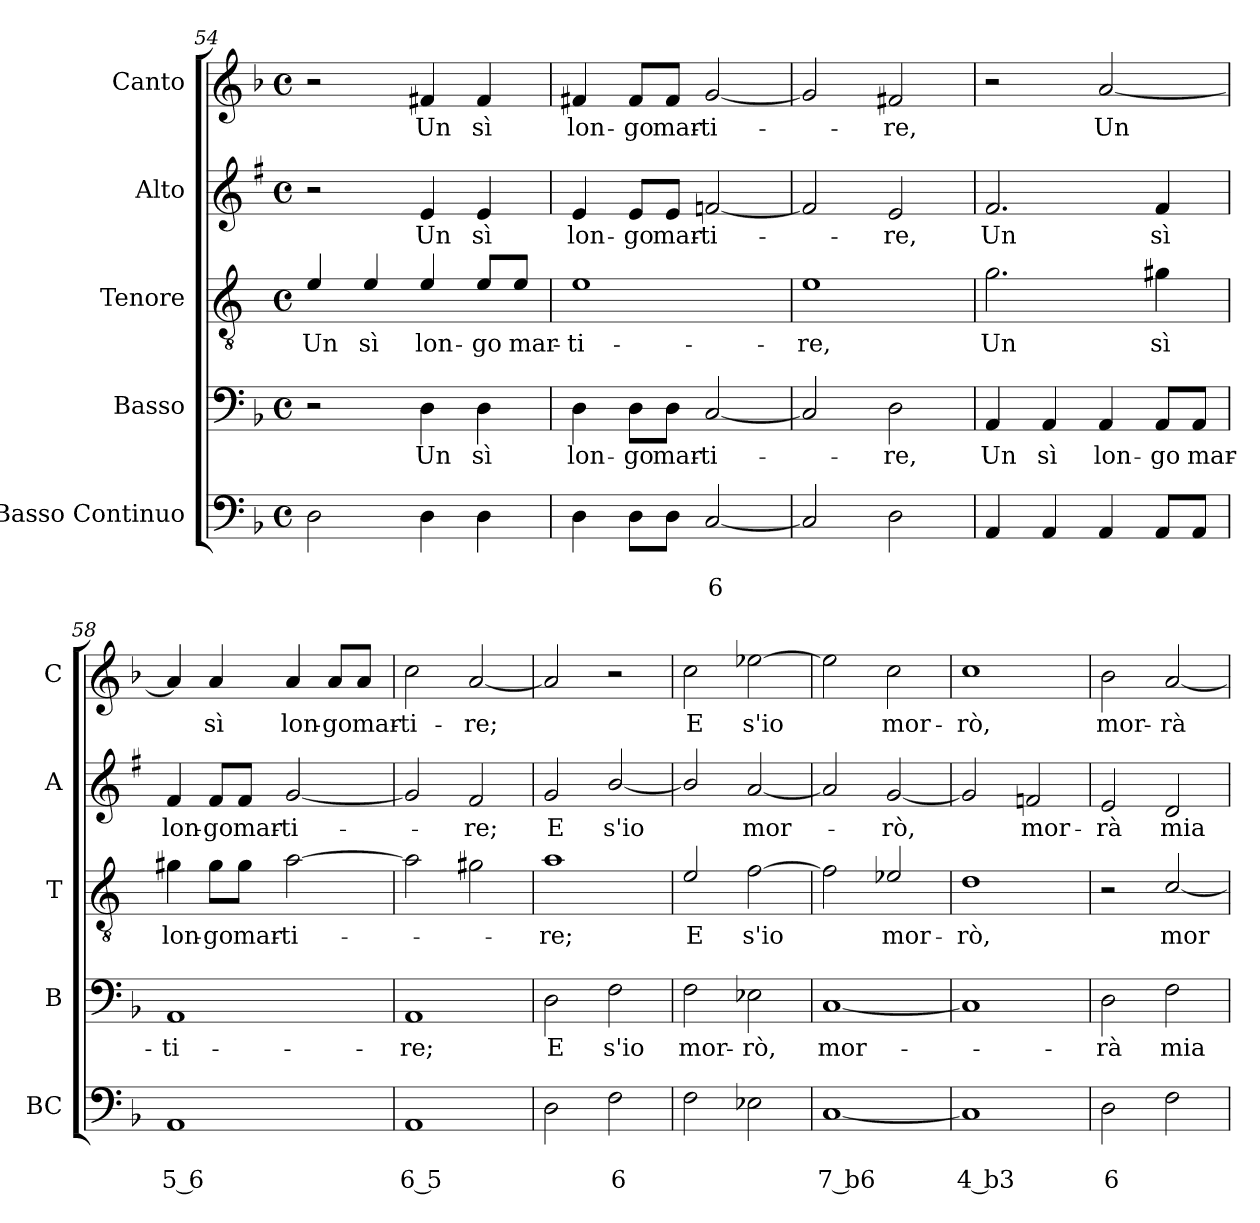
**kern	**text	**text	**kern	**text	**kern	**text	**kern	**text	**kern	**text
*part5	*part5	*part5	*part4	*part4	*part3	*part3	*part2	*part2	*part1	*part1
*staff5	*staff5	*staff5	*staff4	*staff4	*staff3	*staff3	*staff2	*staff2	*staff1	*staff1
*I"Basso Continuo	*	*	*I"Basso	*	*I"Tenore	*	*I"Alto	*	*I"Canto	*
*I'BC	*	*	*I'B	*	*I'T	*	*I'A	*	*I'C	*
!!LO:LB:g=z
*clefF4	*	*	*clefF4	*	*clefGv2	*	*clefG2	*	*clefG2	*
*	*	*	*	*	*ITrd4c7	*	*ITrd1c2	*	*	*
*k[b-]	*	*	*k[b-]	*	*k[b-]	*	*k[b-]	*	*k[b-]	*
*F:	*	*	*F:	*	*F:	*	*F:	*	*F:	*
*M4/4	*	*	*M4/4	*	*M4/4	*	*M4/4	*	*M4/4	*
*met(c)	*	*	*met(c)	*	*met(c)	*	*met(c)	*	*met(c)	*
=54	=54	=54	=54	=54	=54	=54	=54	=54	=54	=54
!	!	!	!	!	!	!LO:LY:b	!	!	!	!
2D\	.	.	2r	.	4A/	Un	2r	.	2r	.
!	!	!	!	!	!	!LO:LY:b	!	!	!	!
.	.	.	.	.	4A/	sì	.	.	.	.
!	!	!	!	!LO:LY:b	!	!LO:LY:b	!	!LO:LY:b	!	!LO:LY:b
4D\	.	.	4D\	Un	4A/	lon-	4d/	Un	4f#X/	Un
!	!	!	!	!LO:LY:b	!	!LO:LY:b	!	!LO:LY:b	!	!LO:LY:b
4D\	.	.	4D\	sì	8A/L	-go	4d/	sì	4f#/	sì
!	!	!	!	!	!	!LO:LY:b	!	!	!	!
.	.	.	.	.	8A/J	mar-	.	.	.	.
=55	=55	=55	=55	=55	=55	=55	=55	=55	=55	=55
!	!	!	!	!LO:LY:b	!	!LO:LY:b	!	!LO:LY:b	!	!LO:LY:b
4D\	.	.	4D\	lon-	1A	-ti-	4d/	lon-	4f#X/	lon-
!	!	!	!	!LO:LY:b	!	!	!	!LO:LY:b	!	!LO:LY:b
8D\L	.	.	8D\L	-go	.	.	8d/L	-go	8f#/L	-go
!	!	!	!	!LO:LY:b	!	!	!	!LO:LY:b	!	!LO:LY:b
8D\J	.	.	8D\J	mar-	.	.	8d/J	mar-	8f#/J	mar-
!	!	!LO:LY:b	!	!LO:LY:b	!	!	!	!LO:LY:b	!	!LO:LY:b
[2C/	.	6	[2C/	-ti-	.	.	[2e-X/	-ti-	[2g/	-ti-
=56	=56	=56	=56	=56	=56	=56	=56	=56	=56	=56
!	!	!	!	!	!	!LO:LY:b	!	!	!	!
2C/]	.	.	2C/]	.	1A	-re,	2e-/]	.	2g/]	.
!	!	!	!	!LO:LY:b	!	!	!	!LO:LY:b	!	!LO:LY:b
2D\	.	.	2D\	-re,	.	.	2d/	-re,	2f#X/	-re,
=57	=57	=57	=57	=57	=57	=57	=57	=57	=57	=57
!	!	!	!	!LO:LY:b	!	!LO:LY:b	!	!LO:LY:b	!	!
4AA/	.	.	4AA/	Un	2.c\	Un	2.e/	Un	2r	.
!	!	!	!	!LO:LY:b	!	!	!	!	!	!
4AA/	.	.	4AA/	sì	.	.	.	.	.	.
!	!	!	!	!LO:LY:b	!	!	!	!	!	!LO:LY:b
4AA/	.	.	4AA/	lon-	.	.	.	.	[2a/	Un
!	!	!	!	!LO:LY:b	!	!LO:LY:b	!	!LO:LY:b	!	!
8AA/L	.	.	8AA/L	-go	4c#X\	sì	4e/	sì	.	.
!	!	!	!	!LO:LY:b	!	!	!	!	!	!
8AA/J	.	.	8AA/J	mar-	.	.	.	.	.	.
=58	=58	=58	=58	=58	=58	=58	=58	=58	=58	=58
!	!	!LO:LY:b	!	!LO:LY:b	!	!LO:LY:b	!	!LO:LY:b	!	!
1AA	.	5 6	1AA	-ti-	4c#X\	lon-	4e/	lon-	4a/]	.
!	!	!	!	!	!	!LO:LY:b	!	!LO:LY:b	!	!LO:LY:b
.	.	.	.	.	8c#\L	-go	8e/L	-go	4a/	sì
!	!	!	!	!	!	!LO:LY:b	!	!LO:LY:b	!	!
.	.	.	.	.	8c#\J	mar-	8e/J	mar-	.	.
!	!	!	!	!	!	!LO:LY:b	!	!LO:LY:b	!	!LO:LY:b
.	.	.	.	.	[2d\	-ti-	[2f/	-ti-	4a/	lon-
!	!	!	!	!	!	!	!	!	!	!LO:LY:b
.	.	.	.	.	.	.	.	.	8a/L	-go
!	!	!	!	!	!	!	!	!	!	!LO:LY:b
.	.	.	.	.	.	.	.	.	8a/J	mar-
=59	=59	=59	=59	=59	=59	=59	=59	=59	=59	=59
!	!	!LO:LY:b	!	!LO:LY:b	!	!	!	!	!	!LO:LY:b
1AA	.	6 5	1AA	-re;	2d\]	.	2f/]	.	2cc\	-ti-
!	!	!	!	!	!	!	!	!LO:LY:b	!	!LO:LY:b
.	.	.	.	.	2c#X\	.	2e/	-re;	[2a/	-re;
!!LO:LB:g=z
=60	=60	=60	=60	=60	=60	=60	=60	=60	=60	=60
!	!	!	!	!LO:LY:b	!	!LO:LY:b	!	!LO:LY:b	!	!
2D\	.	.	2D\	E	1d	-re;	2f/	E	2a/]	.
!	!	!LO:LY:b	!	!LO:LY:b	!	!	!	!LO:LY:b	!	!
2F\	.	6	2F\	s'io	.	.	[2a/	s'io	2r	.
=61	=61	=61	=61	=61	=61	=61	=61	=61	=61	=61
!	!	!	!	!LO:LY:b	!	!LO:LY:b	!	!	!	!LO:LY:b
2F\	.	.	2F\	mor-	2A/	E	2a/]	.	2cc\	E
!	!	!	!	!LO:LY:b	!	!LO:LY:b	!	!LO:LY:b	!	!LO:LY:b
2E-X\	.	.	2E-X\	-rò,	[2B-\	s'io	[2g/	mor-	[2ee-X\	s'io
=62	=62	=62	=62	=62	=62	=62	=62	=62	=62	=62
!	!	!LO:LY:b	!	!LO:LY:b	!	!	!	!	!	!
[1C	.	7 b6	[1C	mor-	2B-\]	.	2g/]	.	2ee-\]	.
!	!	!	!	!	!	!LO:LY:b	!	!LO:LY:b	!	!LO:LY:b
.	.	.	.	.	2A-X/	mor-	[2f/	-rò,	2cc\	mor-
=63	=63	=63	=63	=63	=63	=63	=63	=63	=63	=63
!	!	!LO:LY:b	!	!	!	!LO:LY:b	!	!	!	!LO:LY:b
1C]	.	4 b3	1C]	.	1G	-rò,	2f/]	.	1cc	-rò,
!	!	!	!	!	!	!	!	!LO:LY:b	!	!
.	.	.	.	.	.	.	2e-X/	mor-	.	.
=64	=64	=64	=64	=64	=64	=64	=64	=64	=64	=64
!	!	!LO:LY:b	!	!LO:LY:b	!	!	!	!LO:LY:b	!	!LO:LY:b
2D\	.	6	2D\	-rà	2r	.	2d/	-rà	2b-\	mor-
!	!	!	!	!LO:LY:b	!	!LO:LY:b	!	!LO:LY:b	!	!LO:LY:b
2F\	.	.	2F\	mia	[2F/	mor-	2c/	mia	[2a/	-rà
=	=	=	=	=	=	=	=	=	=	=
*-	*-	*-	*-	*-	*-	*-	*-	*-	*-	*-
